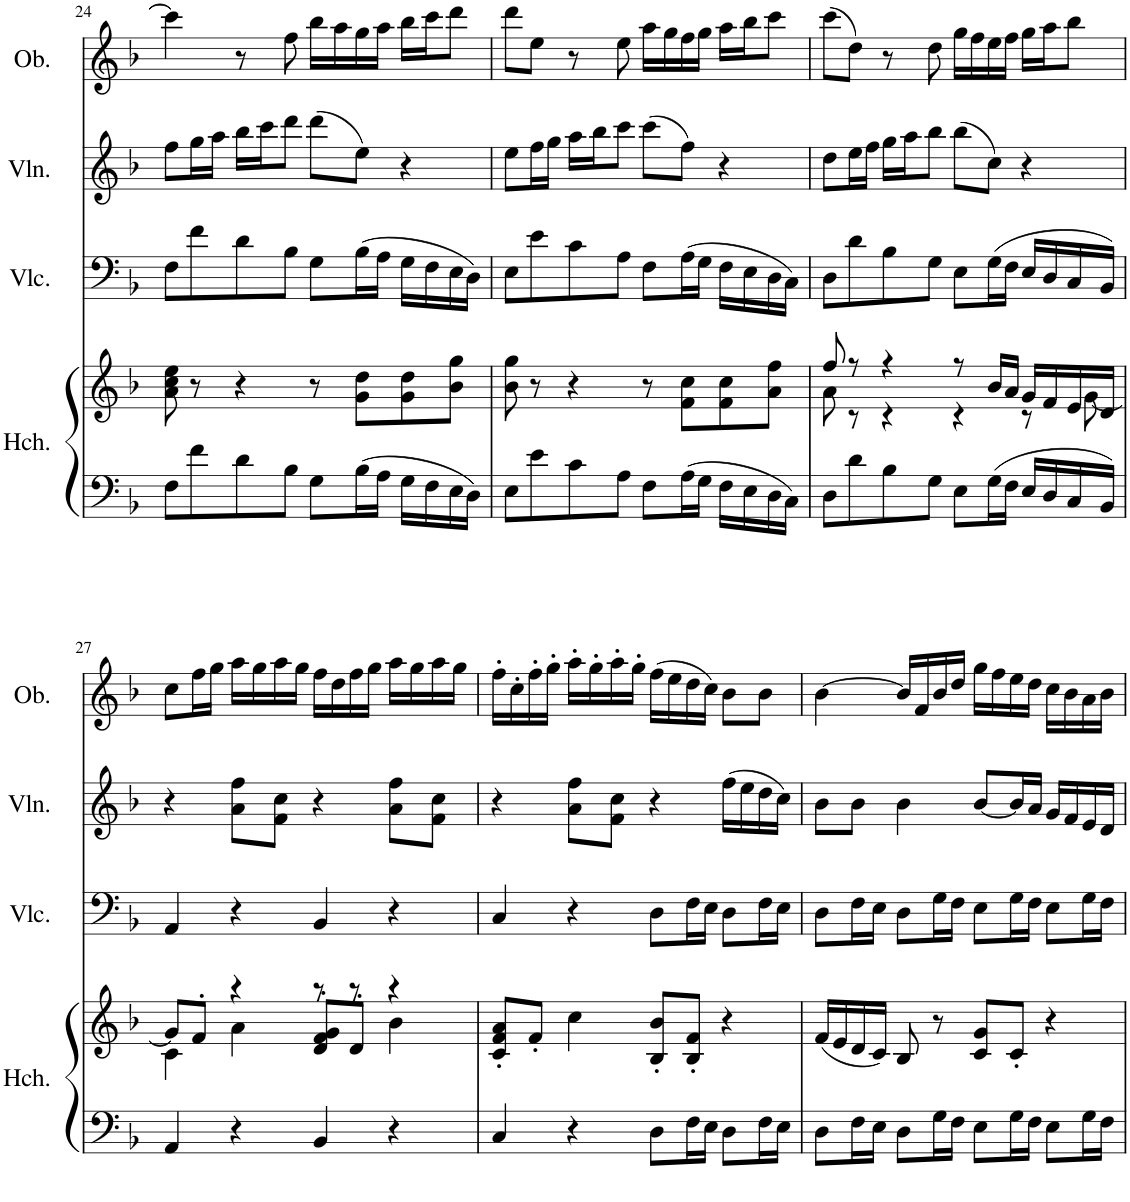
**kern	**kern	**kern	**kern	**kern
*part4	*part4	*part3	*part2	*part1
*staff5	*staff4	*staff3	*staff2	*staff1
*I"Harpsichord	*	*I"Violoncello	*I"Violin	*I"Oboe
*I'Hch.	*	*I'Vlc.	*I'Vln.	*I'Ob.
!!LO:PB:g=z
*clefF4	*clefG2	*clefF4	*clefG2	*clefG2
*k[b-]	*k[b-]	*k[b-]	*k[b-]	*k[b-]
*M4/4	*M4/4	*M4/4	*M4/4	*M4/4
*met(c)	*met(c)	*met(c)	*met(c)	*met(c)
=24	=24	=24	=24	=24
8F\L	8a\ 8cc\ 8ee\	8F\L	8ff\L	4ccc\]
8f\	8r	8f\	16gg\L	.
.	.	.	16aa\JJ	.
8d\	4r	8d\	16bb-\LL	8r
.	.	.	16ccc\J	.
8B-\J	.	8B-\J	8ddd\J	8ff\
8G\L	8r	8G\L	(8ddd\L	16bb-\LL
.	.	.	.	16aa\
16B-\L	8g\ 8dd\L	(16B-\L	8ee\J)	16gg\
16A\JJ	.	16A\JJ	.	16aa\JJ
16G\LL	8g\ 8dd\	16G\LL	4r	16bb-\LL
16F\	.	16F\	.	16ccc\J
16E\	8b-\ 8gg\J	16E\	.	8ddd\J
16D\JJ	.	16D\JJ)	.	.
=25	=25	=25	=25	=25
8E\L	8b-\ 8gg\	8E\L	8ee\L	8ddd\L
8e\	8r	8e\	16ff\L	8ee\J
.	.	.	16gg\JJ	.
8c\	4r	8c\	16aa\LL	8r
.	.	.	16bb-\J	.
8A\J	.	8A\J	8ccc\J	8ee\
8F\L	8r	8F\L	(8ccc\L	16aa\LL
.	.	.	.	16gg\
16A\L	8f\ 8cc\L	(16A\L	8ff\J)	16ff\
16G\JJ	.	16G\JJ	.	16gg\JJ
16F\LL	8f\ 8cc\	16F\LL	4r	16aa\LL
16E\	.	16E\	.	16bb-\J
16D\	8a\ 8ff\J	16D\	.	8ccc\J
16C\JJ	.	16C\JJ)	.	.
=26	=26	=26	=26	=26
*	*^	*	*	*
8D\L	8ff/	8a\	8D\L	8dd\L	(8ccc\L
8d\	8r	8r	8d\	16ee\L	8dd\J)
.	.	.	.	16ff\JJ	.
8B-\	4r	4r	8B-\	16gg\LL	8r
.	.	.	.	16aa\J	.
8G\J	.	.	8G\J	8bb-\J	8dd\
8E\L	8r	4r	8E\L	(8bb-\L	16gg\LL
.	.	.	.	.	16ff\
16G\L	16b-/LL	.	(16G\L	8cc\J)	16ee\
16F\JJ	16a/JJ	.	16F\JJ	.	16ff\JJ
16E/LL	16g/LL	8r	16E/LL	4r	16gg\LL
16D/	16f/	.	16D/	.	16aa\J
16C/	16e/	[8g\	16C/	.	8bb-\J
16BB-/JJ	16d/JJ	.	16BB-/JJ)	.	.
!!LO:LB:g=z
=27	=27	=27	=27	=27	=27
4AA/	4c\	8g/L]	4AA/	4r	8cc\L
.	.	8f'/J	.	.	16ff\L
.	.	.	.	.	16gg\JJ
4r	4r	4a\	4r	8a\ 8ff\L	16aa\LL
.	.	.	.	.	16gg\
.	.	.	.	8f\ 8cc\J	16aa\
.	.	.	.	.	16gg\JJ
4BB-/	8r	8d/' 8f/' 8g/'L	4BB-/	4r	16ff\LL
.	.	.	.	.	16dd\
.	8r	8d'/J	.	.	16ff\
.	.	.	.	.	16gg\JJ
4r	4r	4b-\	4r	8a\ 8ff\L	16aa\LL
.	.	.	.	.	16gg\
.	.	.	.	8f\ 8cc\J	16aa\
.	.	.	.	.	16gg\JJ
*	*v	*v	*	*	*
=28	=28	=28	=28	=28
4C/	8c/' 8f/' 8a/'L	4C/	4r	16ff'\LL
.	.	.	.	16cc'\
.	8f'/J	.	.	16ff'\
.	.	.	.	16gg'\JJ
4r	4cc\	4r	8a\ 8ff\L	16aa'\LL
.	.	.	.	16gg'\
.	.	.	8f\ 8cc\J	16aa'\
.	.	.	.	16gg'\JJ
8D\L	8B-/' 8b-/'L	8D\L	4r	(16ff\LL
.	.	.	.	16ee\
16F\L	8B-/' 8f/'J	16F\L	.	16dd\
16E\JJ	.	16E\JJ	.	16cc\JJ)
8D\L	4r	8D\L	(16ff\LL	8b-\L
.	.	.	16ee\	.
16F\L	.	16F\L	16dd\	8b-\J
16E\JJ	.	16E\JJ	16cc\JJ)	.
=29	=29	=29	=29	=29
8D\L	(16f/LL	8D\L	8b-\L	[4b-\
.	16e/	.	.	.
16F\L	16d/	16F\L	8b-\J	.
16E\JJ	16c/JJ)	16E\JJ	.	.
8D\L	8B-/	8D\L	4b-\	16b-/LL]
.	.	.	.	16f/
16G\L	8r	16G\L	.	16b-/
16F\JJ	.	16F\JJ	.	16dd/JJ
8E\L	8c/ 8g/L	8E\L	[8b-/L	16gg\LL
.	.	.	.	16ff\
16G\L	8c'/J	16G\L	16b-/L]	16ee\
16F\JJ	.	16F\JJ	16a/JJ	16dd\JJ
8E\L	4r	8E\L	16g/LL	16cc\LL
.	.	.	16f/	16b-\
16G\L	.	16G\L	16e/	16a\
16F\JJ	.	16F\JJ	16d/JJ	16b-\JJ
=	=	=	=	=
*-	*-	*-	*-	*-
